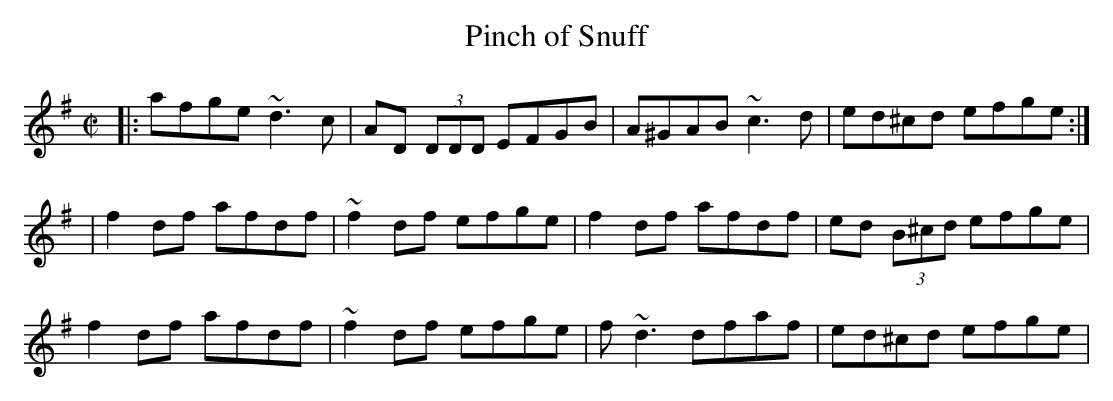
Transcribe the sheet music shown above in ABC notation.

X:1
T:Pinch of Snuff
M:C|
K:Dmix
|: afge ~d3c | AD (3DDD EFGB | A^GAB ~c3d | ed^cd efge :|
| f2df afdf | ~f2df efge | f2df afdf | ed (3B^cd efge |
f2df afdf | ~f2df efge | f~d3 dfaf | ed^cd efge |
